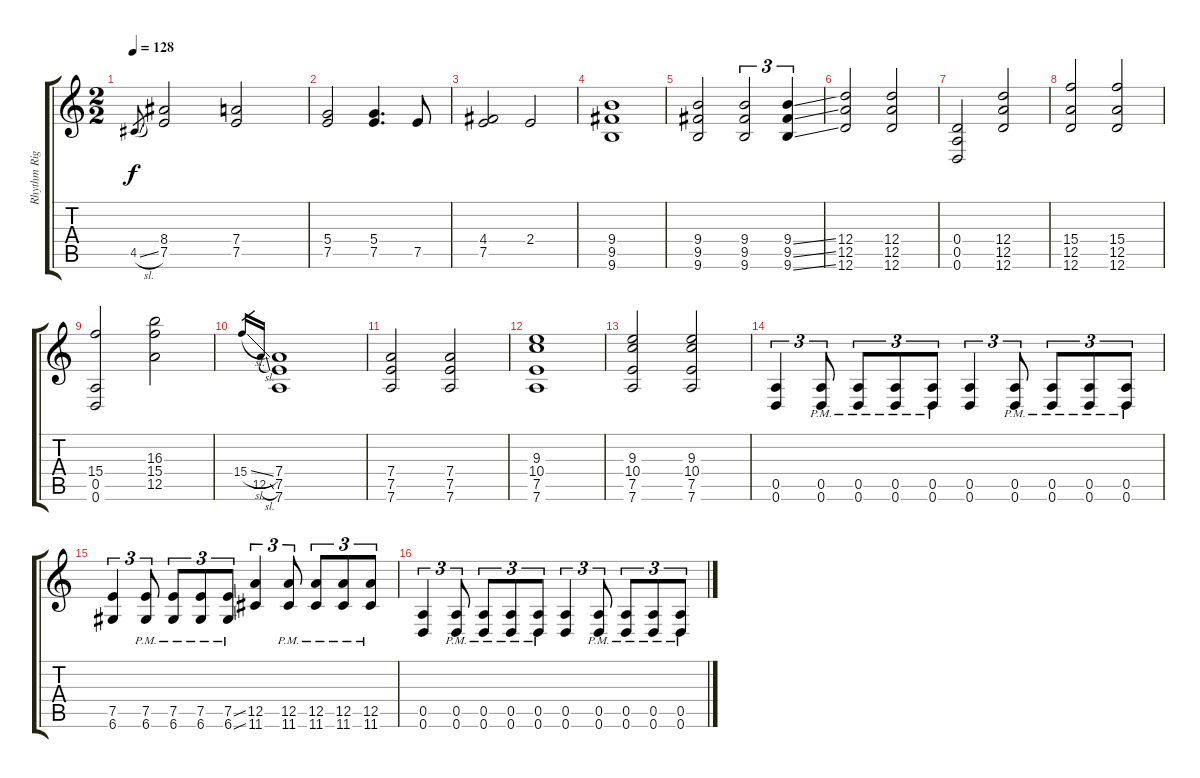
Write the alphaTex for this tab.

\track ("Rhythm Right" "Rhythm Rig") {instrument overdrivenguitar}
\staff {score tabs}
\tuning (E4 B3 G3 D3 A2 D2) {hide}
\ts (2 2)
\tempo 128
\clef g2
\ks c
4.5{sl}.8{gr dy f} (8.4 7.5).2 (7.4 7.5).2 |
(5.4 7.5).2 (5.4 7.5).4{d} 7.5.8 |
(4.4 7.5).2 2.4.2 |
(9.4 9.5 9.6).1 |
(9.4 9.5 9.6).2 (9.4 9.5 9.6).2{tu (3 2)} (9.4{ss} 9.5{ss} 9.6{ss}).4{tu (3 2)} |
(12.4 12.5 12.6).2 (12.4 12.5 12.6).2 |
(0.4 0.5 0.6).2 (12.4 12.5 12.6).2 |
(15.4 12.5 12.6).2 (15.4 12.5 12.6).2 |
(15.4 0.5 0.6).2 (16.3 15.4 12.5).2 |
15.4{sl}.16{gr} 12.5{sl}.16{gr} (7.4 7.5 7.6).1 |
(7.4 7.5 7.6).2 (7.4 7.5 7.6).2 |
(9.3 10.4 7.5 7.6).1 |
(9.3 10.4 7.5 7.6).2 (9.3 10.4 7.5 7.6).2 |
(0.5 0.6).4{tu (3 2)} (0.5{pm} 0.6{pm}).8{tu (3 2)} (0.5{pm} 0.6{pm}).8{tu (3 2)} (0.5{pm} 0.6{pm}).8{tu (3 2)} (0.5{pm} 0.6{pm}).8{tu (3 2)} (0.5 0.6).4{tu (3 2)} (0.5{pm} 0.6{pm}).8{tu (3 2)} (0.5{pm} 0.6{pm}).8{tu (3 2)} (0.5{pm} 0.6{pm}).8{tu (3 2)} (0.5{pm} 0.6{pm}).8{tu (3 2)} |
(7.5 6.6).4{tu (3 2)} (7.5{pm} 6.6{pm}).8{tu (3 2)} (7.5{pm} 6.6{pm}).8{tu (3 2)} (7.5{pm} 6.6{pm}).8{tu (3 2)} (7.5{ss pm} 6.6{ss pm}).8{tu (3 2)} (12.5 11.6).4{tu (3 2)} (12.5{pm} 11.6{pm}).8{tu (3 2)} (12.5{pm} 11.6{pm}).8{tu (3 2)} (12.5{pm} 11.6{pm}).8{tu (3 2)} (12.5{pm} 11.6{pm}).8{tu (3 2)} |
(0.5 0.6).4{tu (3 2)} (0.5{pm} 0.6{pm}).8{tu (3 2)} (0.5{pm} 0.6{pm}).8{tu (3 2)} (0.5{pm} 0.6{pm}).8{tu (3 2)} (0.5{pm} 0.6{pm}).8{tu (3 2)} (0.5 0.6).4{tu (3 2)} (0.5{pm} 0.6{pm}).8{tu (3 2)} (0.5{pm} 0.6{pm}).8{tu (3 2)} (0.5{pm} 0.6{pm}).8{tu (3 2)} (0.5{pm} 0.6{pm}).8{tu (3 2)}
